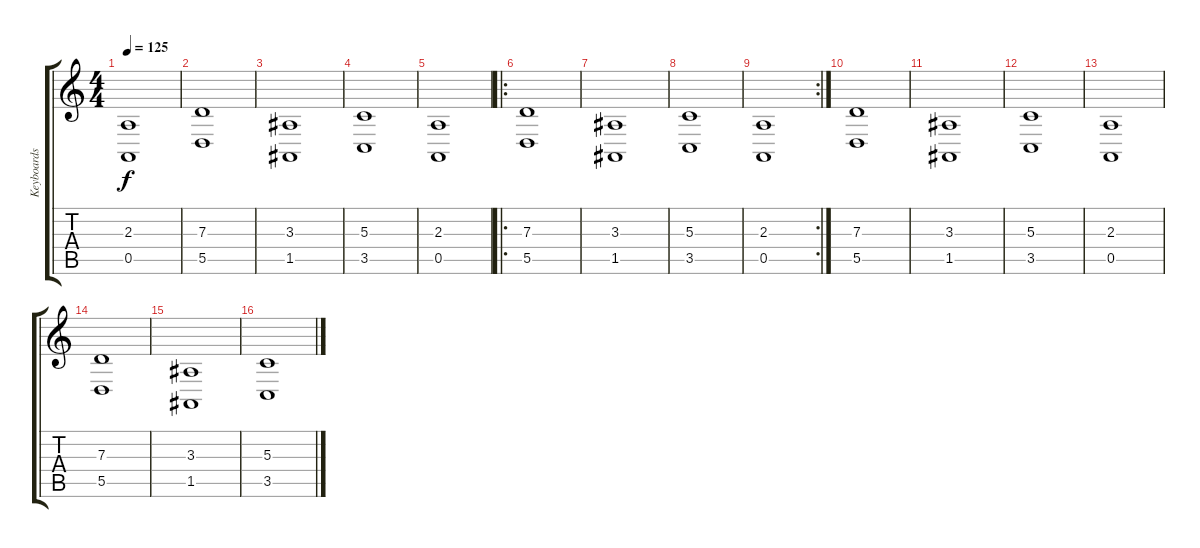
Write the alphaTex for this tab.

\track ("Keyboards 1" "Keyboards ") {instrument stringensemble1}
\staff {score tabs}
\tuning (E4 B3 G3 D3 A2 E2) {hide}
\ts (4 4)
\tempo 125
\clef g2
\ks c
(2.3 0.5).1{dy f} |
(7.3 5.5).1 |
(3.3 1.5).1 |
(5.3 3.5).1 |
(2.3 0.5).1 |
\ro
(7.3 5.5).1 |
(3.3 1.5).1 |
(5.3 3.5).1 |
\rc 2
(2.3 0.5).1 |
(7.3 5.5).1 |
(3.3 1.5).1 |
(5.3 3.5).1 |
(2.3 0.5).1 |
(7.3 5.5).1 |
(3.3 1.5).1 |
(5.3 3.5).1
